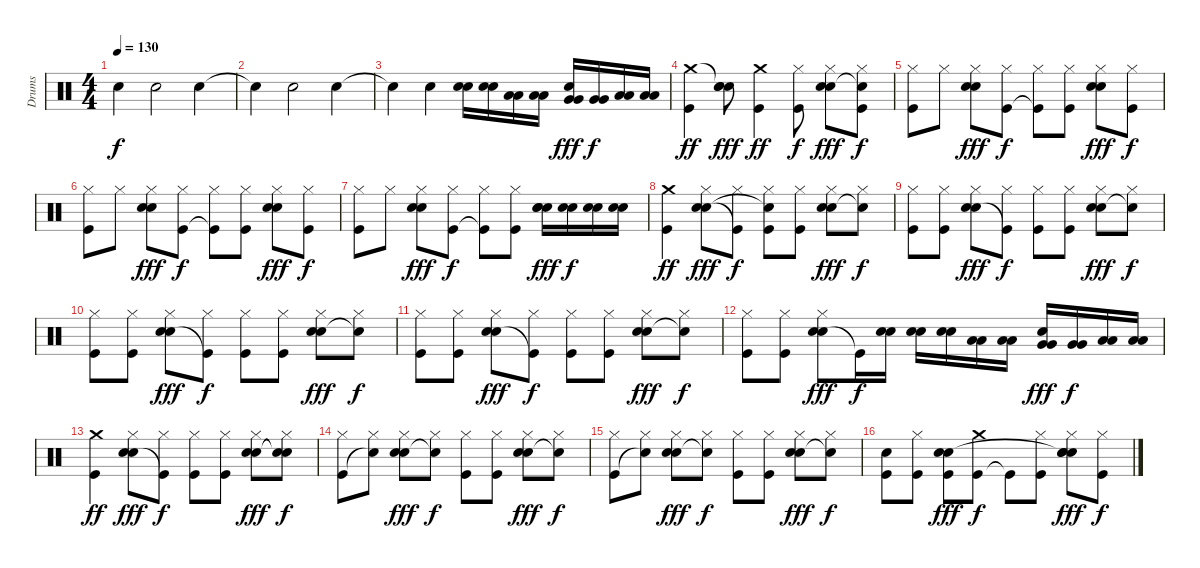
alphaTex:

\track ("Drums" "Drums") {instrument percussion}
\staff {score}
\articulation defaults
\ts (4 4)
\tempo 130
\clef neutral
\ks c "Snare (hit)"{t}.4{dy f} "Hand Clap (hit)".2 "Hand Clap (hit)".4
|
"Snare (hit)"{t}.4 "Hand Clap (hit)".2 "Hand Clap (hit)".4 |
"Hand Clap (hit)"{t}.4 "Hand Clap (hit)".4 ("Snare (hit) 2" "Snare (hit) 2").16 ("Snare (hit) 2" "Snare (hit) 2").16 ("Low Tom (hit)" "Low Tom (hit)").16 ("Low Tom (hit)" "Low Tom (hit)").16 ("Very Low Tom (hit)" "Very Low Tom (hit)" "Hand Clap (hit)").16{dy fff} ("Very Low Tom (hit)" "Very Low Tom (hit)").16{dy f} ("Low Floor Tom (hit)" "Low Floor Tom (hit)").16 ("Low Floor Tom (hit)" "Low Floor Tom (hit)").16 |
("Kick (hit)" "Crash medium (hit)").4{dy ff} ("Snare (hit) 2" "Snare (hit)"{t} "Hand Clap (hit)").8{dy fff} ("Kick (hit)" "Crash medium (hit)").4{dy ff} ("Kick (hit)" "Hi-Hat (closed)").8{dy f} ("Snare (hit) 2" "Hi-Hat (closed)" "Hand Clap (hit)").8{dy fff} ("Kick (hit)" "Hi-Hat (closed)" "Snare (hit)"{t}).8{dy f} |
("Kick (hit)" "Hi-Hat (closed)").8 "Hi-Hat (closed)".8 ("Snare (hit) 2" "Hi-Hat (closed)" "Hand Clap (hit)").8{dy fff} ("Kick (hit)" "Hi-Hat (closed)").8{dy f} ("Kick (hit)"{t} "Hi-Hat (closed)").8 ("Kick (hit)" "Hi-Hat (closed)").8 ("Snare (hit) 2" "Hi-Hat (closed)" "Hand Clap (hit)").8{dy fff} ("Kick (hit)" "Hi-Hat (closed)").8{dy f} |
("Kick (hit)" "Hi-Hat (closed)").8 "Hi-Hat (closed)".8 ("Snare (hit) 2" "Hi-Hat (closed)" "Hand Clap (hit)").8{dy fff} ("Kick (hit)" "Hi-Hat (closed)").8{dy f} ("Kick (hit)"{t} "Hi-Hat (closed)").8 ("Kick (hit)" "Hi-Hat (closed)").8 ("Snare (hit) 2" "Hi-Hat (closed)" "Hand Clap (hit)").8{dy fff} ("Kick (hit)" "Hi-Hat (closed)").8{dy f} |
("Kick (hit)" "Hi-Hat (closed)").8 "Hi-Hat (closed)".8 ("Snare (hit) 2" "Hi-Hat (closed)" "Hand Clap (hit)").8{dy fff} ("Kick (hit)" "Hi-Hat (closed)").8{dy f} ("Kick (hit)"{t} "Hi-Hat (closed)").8 ("Kick (hit)" "Hi-Hat (closed)").8 ("Snare (hit) 2" "Snare (hit) 2" "Hand Clap (hit)").16{dy fff} ("Snare (hit) 2" "Snare (hit) 2").16{dy f} ("Snare (hit) 2" "Snare (hit) 2").16 ("Snare (hit) 2" "Snare (hit) 2").16 |
("Kick (hit)" "Crash medium (hit)").4{dy ff} ("Snare (hit) 2" "Hi-Hat (closed)" "Hand Clap (hit)").8{dy fff} ("Kick (hit)"{t} "Hi-Hat (closed)").8{dy f} ("Kick (hit)" "Hi-Hat (closed)" "Snare (hit)"{t}).8 ("Kick (hit)" "Hi-Hat (closed)").8 ("Snare (hit) 2" "Hi-Hat (closed)" "Hand Clap (hit)").8{dy fff} ("Snare (hit)"{t} "Hi-Hat (closed)").8{dy f} |
("Kick (hit)" "Hi-Hat (closed)").8 ("Kick (hit)" "Hi-Hat (closed)").8 ("Snare (hit) 2" "Hi-Hat (closed)" "Hand Clap (hit)").8{dy fff} ("Kick (hit)"{t} "Hi-Hat (closed)").8{dy f} ("Kick (hit)" "Hi-Hat (closed)").8 ("Kick (hit)" "Hi-Hat (closed)").8 ("Snare (hit) 2" "Hi-Hat (closed)" "Hand Clap (hit)").8{dy fff} ("Snare (hit)"{t} "Hi-Hat (closed)").8{dy f} |
("Kick (hit)" "Hi-Hat (closed)").8 ("Kick (hit)" "Hi-Hat (closed)").8 ("Snare (hit) 2" "Hi-Hat (closed)" "Hand Clap (hit)").8{dy fff} ("Kick (hit)"{t} "Hi-Hat (closed)").8{dy f} ("Kick (hit)" "Hi-Hat (closed)").8 ("Kick (hit)" "Hi-Hat (closed)").8 ("Snare (hit) 2" "Hi-Hat (closed)" "Hand Clap (hit)").8{dy fff} ("Snare (hit)"{t} "Hi-Hat (closed)").8{dy f} |
("Kick (hit)" "Hi-Hat (closed)").8 ("Kick (hit)" "Hi-Hat (closed)").8 ("Snare (hit) 2" "Hi-Hat (closed)" "Hand Clap (hit)").8{dy fff} ("Kick (hit)"{t} "Hi-Hat (closed)").8{dy f} ("Kick (hit)" "Hi-Hat (closed)").8 ("Kick (hit)" "Hi-Hat (closed)").8 ("Snare (hit) 2" "Hi-Hat (closed)" "Hand Clap (hit)").8{dy fff} ("Snare (hit)"{t} "Hi-Hat (closed)").8{dy f} |
("Kick (hit)" "Hi-Hat (closed)").8 ("Kick (hit)" "Hi-Hat (closed)").8 ("Snare (hit) 2" "Hi-Hat (closed)" "Hand Clap (hit)").8{dy fff} "Kick (hit)"{t}.16{dy f} ("Snare (hit) 2" "Snare (hit) 2").16 ("Snare (hit) 2" "Snare (hit) 2").16 ("Snare (hit) 2" "Snare (hit) 2").16 ("Low Tom (hit)" "Low Tom (hit)").16 ("Low Tom (hit)" "Low Tom (hit)").16 ("Very Low Tom (hit)" "Very Low Tom (hit)" "Hand Clap (hit)").16{dy fff} ("Very Low Tom (hit)" "Very Low Tom (hit)").16{dy f} ("Low Floor Tom (hit)" "Low Floor Tom (hit)").16 ("Low Floor Tom (hit)" "Low Floor Tom (hit)").16 |
("Kick (hit)" "Crash medium (hit)").4{dy ff} ("Snare (hit) 2" "Hi-Hat (closed)" "Hand Clap (hit)").8{dy fff} ("Kick (hit)"{t} "Hi-Hat (closed)").8{dy f} ("Kick (hit)" "Hi-Hat (closed)").8 ("Kick (hit)" "Hi-Hat (closed)").8 ("Snare (hit) 2" "Hi-Hat (closed)" "Hand Clap (hit)").8{dy fff} ("Snare (hit)"{t} "Hi-Hat (closed)" "Snare (hit)"{t}).8{dy f} |
("Kick (hit)" "Hi-Hat (closed)").8 ("Snare (hit)"{t} "Hi-Hat (closed)").8 ("Snare (hit) 2" "Hi-Hat (closed)" "Hand Clap (hit)").8{dy fff} ("Snare (hit)"{t} "Hi-Hat (closed)").8{dy f} ("Kick (hit)" "Hi-Hat (closed)").8 ("Kick (hit)" "Hi-Hat (closed)").8 ("Snare (hit) 2" "Hi-Hat (closed)" "Hand Clap (hit)").8{dy fff} ("Snare (hit)"{t} "Hi-Hat (closed)").8{dy f} |
("Kick (hit)" "Hi-Hat (closed)").8 ("Snare (hit)"{t} "Hi-Hat (closed)").8 ("Snare (hit) 2" "Hi-Hat (closed)" "Hand Clap (hit)").8{dy fff} ("Snare (hit)"{t} "Hi-Hat (closed)").8{dy f} ("Kick (hit)" "Hi-Hat (closed)").8 ("Kick (hit)" "Hi-Hat (closed)").8 ("Snare (hit) 2" "Hi-Hat (closed)" "Hand Clap (hit)").8{dy fff} ("Snare (hit)"{t} "Hi-Hat (closed)").8{dy f} |
("Kick (hit)" "Snare (hit) 2").8 ("Kick (hit)" "Hi-Hat (closed)").8 ("Kick (hit)" "Snare (hit) 2" "Hand Clap (hit)").8{dy fff} ("Kick (hit)" "Crash medium (hit)").8{dy f} "Kick (hit)"{t}.8 ("Kick (hit)" "Hi-Hat (closed)").8 ("Snare (hit) 2" "Hi-Hat (closed)" "Snare (hit)"{t} "Hand Clap (hit)").8{dy fff} ("Kick (hit)" "Hi-Hat (closed)").8{dy f}
